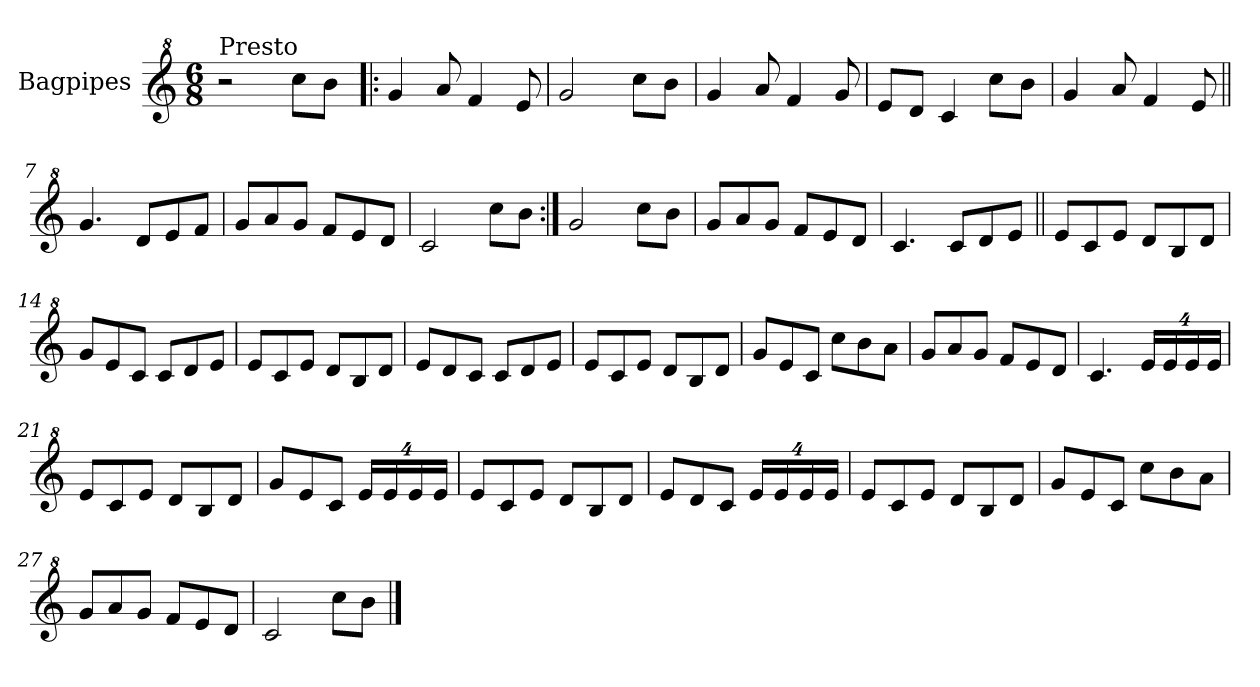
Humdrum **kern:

**kern
*part1
*staff1
*I"Bagpipes
*I'Bag
*clefG^2
*k[]
*C:
*M6/8
=1
!LO:TX:a:t=Presto
2r
8ccc\L
8bb\J
=2!|:
4gg/
8aa/
4ff/
8ee/
=3
2gg/
8ccc\L
8bb\J
=4
4gg/
8aa/
4ff/
8gg/
=5
8ee/L
8dd/J
4cc/
8ccc\L
8bb\J
=6
4gg/
8aa/
4ff/
8ee/
=7||
4.gg/
8dd/L
8ee/
8ff/J
=8
8gg/L
8aa/
8gg/J
8ff/L
8ee/
8dd/J
=9
2cc/
8ccc\L
8bb\J
!!LO:LB:g=z
=10:|!
2gg/
8ccc\L
8bb\J
=11
8gg/L
8aa/
8gg/J
8ff/L
8ee/
8dd/J
=12
4.cc/
8cc/L
8dd/
8ee/J
=13||
8ee/L
8cc/
8ee/J
8dd/L
8b/
8dd/J
=14
8gg/L
8ee/
8cc/J
8cc/L
8dd/
8ee/J
=15
8ee/L
8cc/
8ee/J
8dd/L
8b/
8dd/J
=16
8ee/L
8dd/
8cc/J
8cc/L
8dd/
8ee/J
=17
8ee/L
8cc/
8ee/J
8dd/L
8b/
8dd/J
!!LO:LB:g=z
=18
8gg/L
8ee/
8cc/J
8ccc\L
8bb\
8aa\J
=19
8gg/L
8aa/
8gg/J
8ff/L
8ee/
8dd/J
=20
4.cc/
*Xbrackettup
32%3ee/L
32%3ee/
32%3ee/
32%3ee/J
=21
8ee/L
8cc/
8ee/J
8dd/L
8b/
8dd/J
=22
8gg/L
8ee/
8cc/J
32%3ee/L
32%3ee/
32%3ee/
32%3ee/J
=23
8ee/L
8cc/
8ee/J
8dd/L
8b/
8dd/J
=24
8ee/L
8dd/
8cc/J
32%3ee/L
32%3ee/
32%3ee/
32%3ee/J
!!LO:LB:g=z
=25
8ee/L
8cc/
8ee/J
8dd/L
8b/
8dd/J
=26
8gg/L
8ee/
8cc/J
8ccc\L
8bb\
8aa\J
=27
8gg/L
8aa/
8gg/J
8ff/L
8ee/
8dd/J
=28
2cc/
8ccc\L
8bb\J
==
*-
